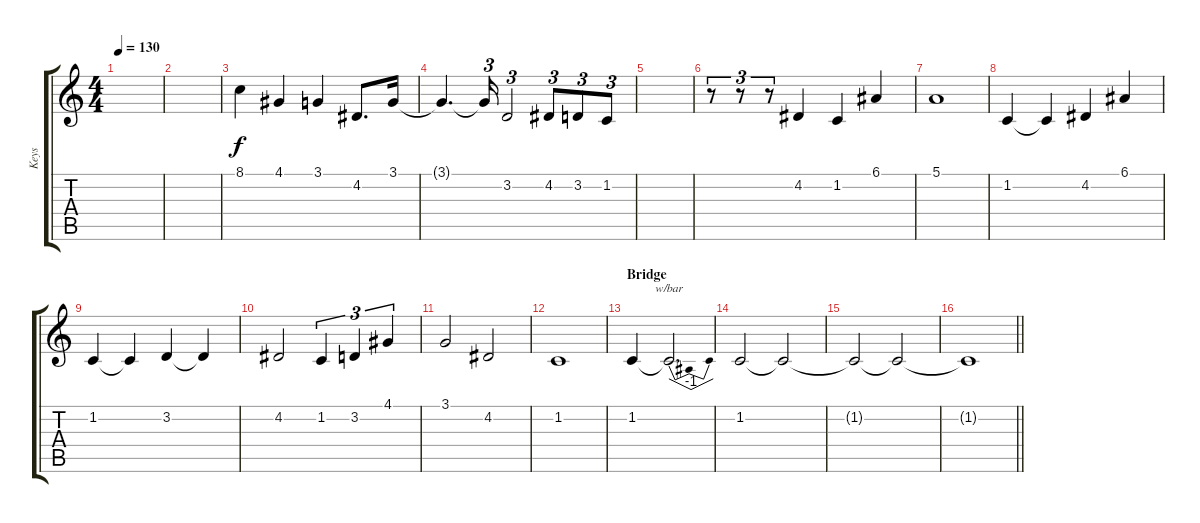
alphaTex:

\track ("Keys " "Keys ") {instrument lead1square}
\staff {score tabs}
\tuning (E4 B3 G3 D3 A2 E2) {hide}
\ts (4 4)
\tempo 130
\clef g2
\ks c
|
|
8.1.4 4.1.4 3.1.4 4.2.8{d} 3.1.16 |
3.1{t}.4{d} 3.1{t}.16{tu (3 2)} 3.2.2{tu (3 2)} 4.2.8{tu (3 2)} 3.2.8{tu (3 2)} 1.2.8{tu (3 2)} |
|
r.8{tu (3 2)} r.8{tu (3 2)} r.8{tu (3 2)} 4.2.4 1.2.4 6.1.4 |
5.1.1 |
1.2.4 1.2{t}.4 4.2.4 6.1.4 |
1.2.4 1.2{t}.4 3.2.4 3.2{t}.4 |
4.2.2 1.2.4{tu (3 2)} 3.2.4{tu (3 2)} 4.1.4{tu (3 2)} |
3.1.2 4.2.2 |
1.2.1 |
\section ("" "Bridge")
1.2.4 1.2{t}.2{d tbe (dip default 0 0 30 -4 60 0)} |
1.2.2 1.2{t}.2 |
1.2{t}.2 1.2{t}.2 |
\barLineRight lightlight
1.2{t}.1
